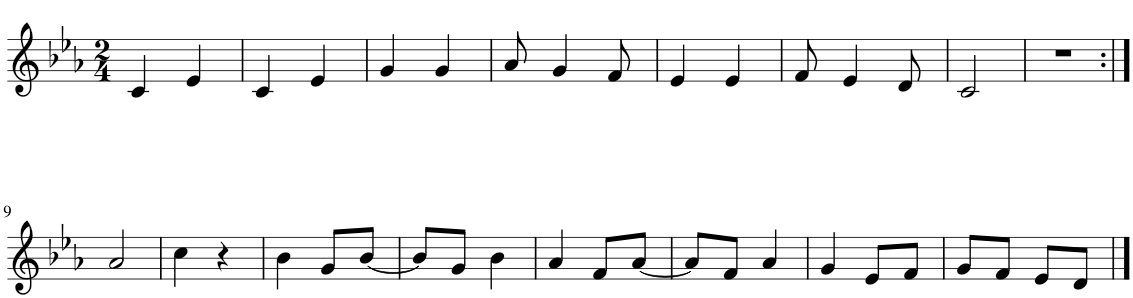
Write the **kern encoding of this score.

**kern
*part1
*staff1
*I"Voice
*clefG2
*k[b-e-a-]
*M2/4
=1
4c/
4e-/
=2
4c/
4e-/
=3
4g/
4g/
=4
8a-/
4g/
8f/
=5
4e-/
4e-/
=6
8f/
4e-/
8d/
=7
2c/
=8
2r
!!LO:LB:g=z
=9:|!
2a-/
=10
4cc\
4r
=11
4b-\
8g/L
[8b-/J
=12
8b-/L]
8g/J
4b-\
=13
4a-/
8f/L
[8a-/J
=14
8a-/L]
8f/J
4a-/
=15
4g/
8e-/L
8f/J
=16
8g/L
8f/J
8e-/L
8d/J
==
*-
